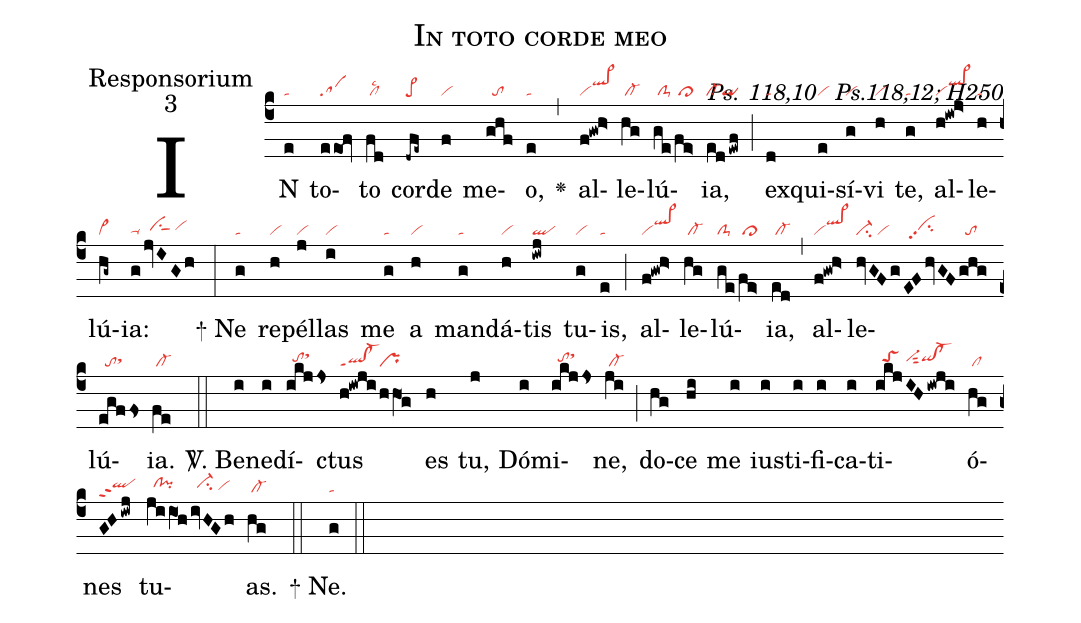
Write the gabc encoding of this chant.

name:In toto corde meo;
office-part:Responsorium;
mode:3;
commentary:ꝶ Ps. 118,10 ꝟ Ps.118,12; H250;
nabc-lines:1;
%%
(c4)IN(e|ta) to(eeo1!fv|sa)to(fd|/cllsc2) cor(-dfe~|pe>)de(f|vi) me(ghf|//to)o,(e|ta) <v>\greheightstar</v>(,)
al(f!gw!h>|viql>hj)le(hg|/cl-)lú(ge|/clS-|/fe>|/cl>)ia,(edewf|cl-qi) (;)
ex(d|ta)qui(e|vi)sí(g|vi)vi(h|vi) te,(g|ta) al(h!iw!j>|viql>hj)le(h|ta)lú(hg~|cl~)ia:(g|ta-hg|jvIGh|//ciShh/vihh) (:)

+ Ne(g|ta) re(h|vi)pél(j|vi)las(i|vi) me(g|ta) a(h|vi) man(g|ta)dá(h|vi)tis(iwj|ql) tu(g|vi)is,(e|ta) (;)
al(f!gw!h>|viql>hj)le(hg|/cl-)lú(ge|clS-|/fe>|/cl>)ia,(ed|/cl-) (,)
al(f!gw!h>|viql>hj)le(hvGFg|ci-/vi|EFhvGF|//vihhpp2su2|ghg|//to)lú(egffs|//tosthh)ia.(fe|/cl-) (::)

<sp>V/</sp>.
Be(i)ne(i)dí(ikjjs|//tohhsthj)ctus(h!iwji|ql!cl-ppt1|h/hO1g|pr) es(h) tu,(j) Dó(i)mi(ikjjs|//tohhsthj)ne,(ji|/cl-) (;) do(hg)ce(hi) me(i) iu(i)sti(i)fi(i)ca(i)ti(ikj|//toShh|IHiwji|vi-hhsut2qihh!cl-hh)ó(hg|/cl)nes(GHiwj|qlhhppt2)
tu(jiiO1h|//clhh!pihh|ivHGh|//ci-hh/vihg)as.(hg|/cl-) (::)

+ Ne.(g|ta) (::)
